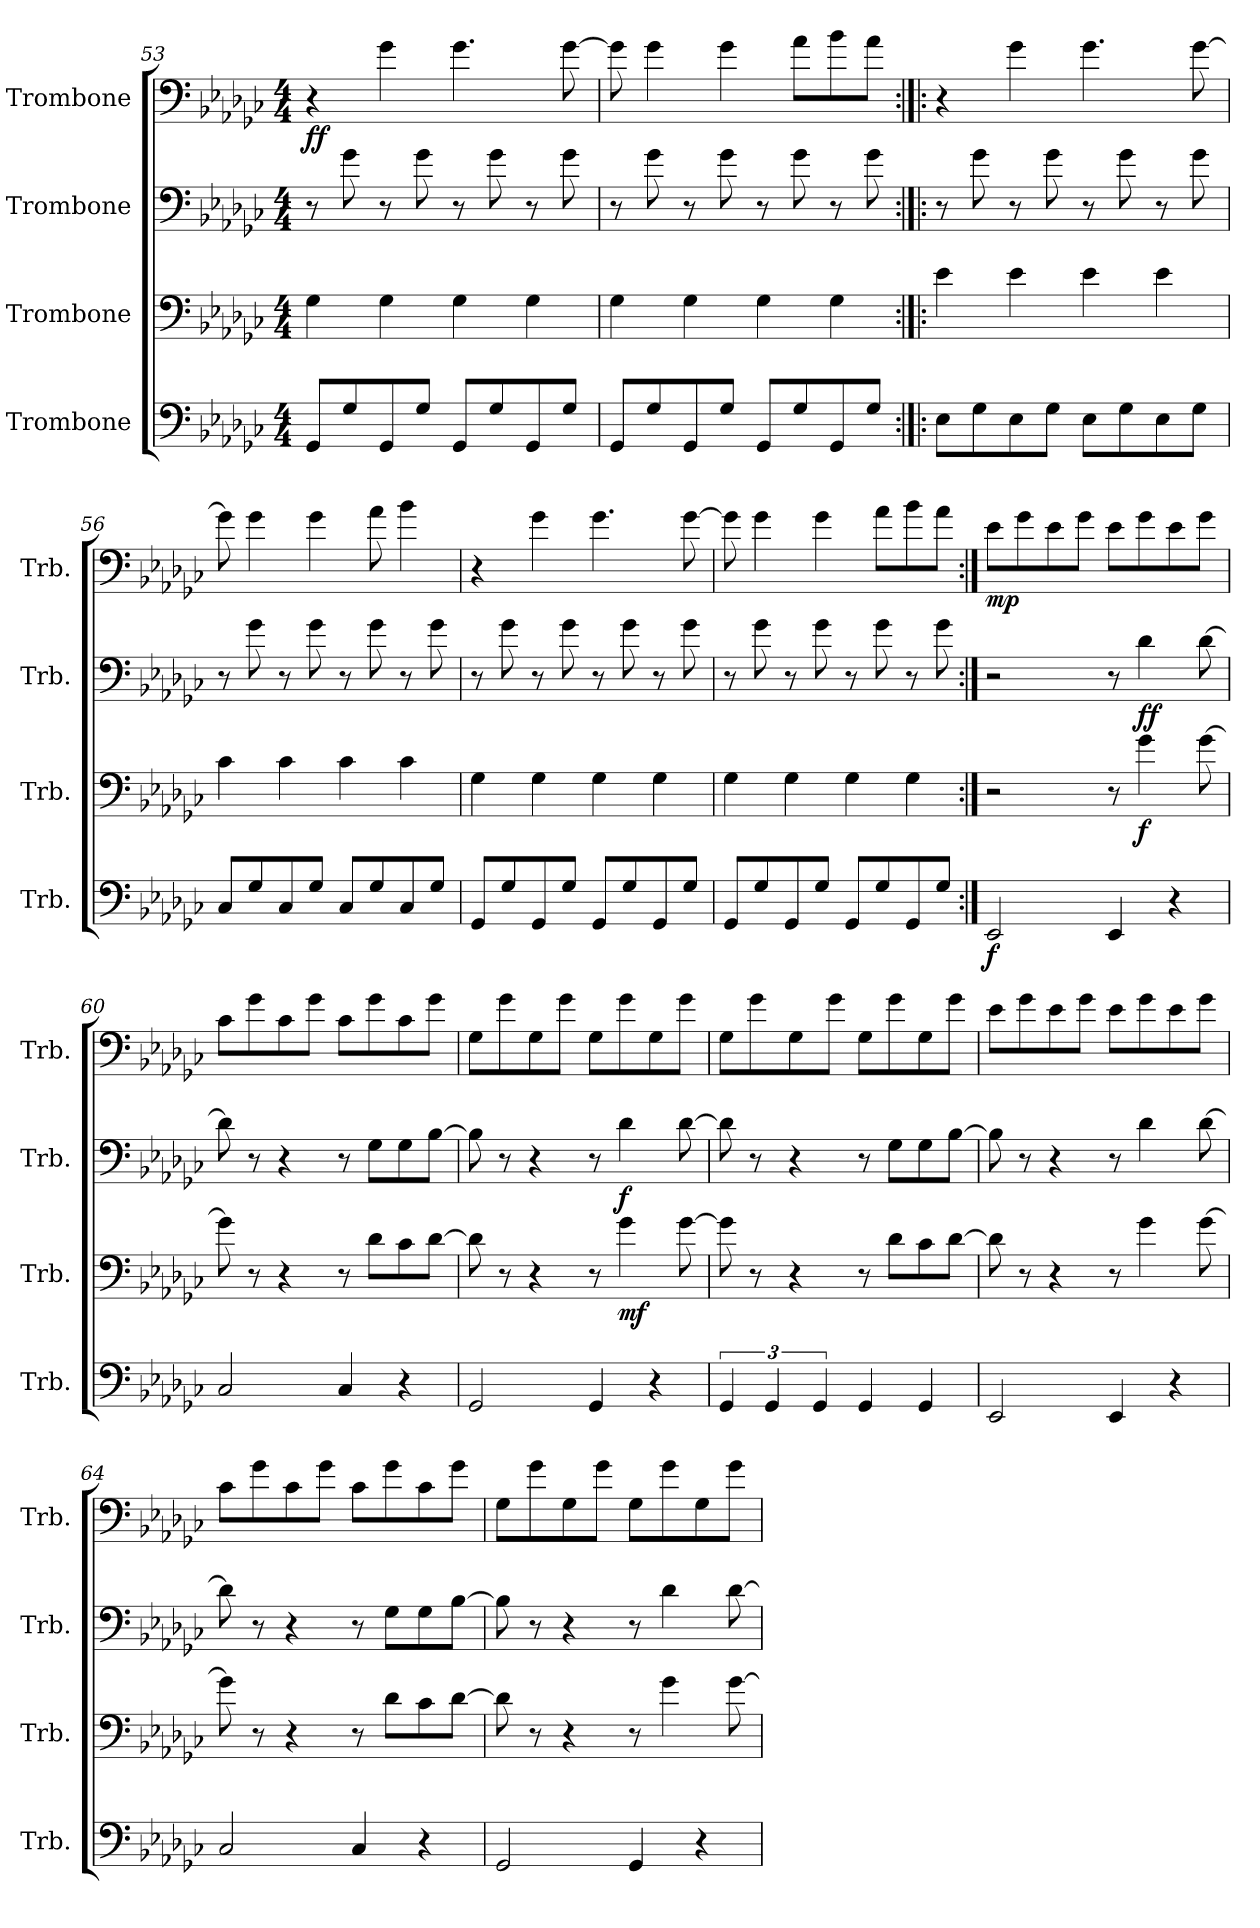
**kern	**dynam	**kern	**dynam	**kern	**dynam	**kern	**dynam
*part4	*part4	*part3	*part3	*part2	*part2	*part1	*part1
*staff4	*staff4	*staff3	*staff3	*staff2	*staff2	*staff1	*staff1
*I"Trombone	*	*I"Trombone	*	*I"Trombone	*	*I"Trombone	*
*I'Trb.	*	*I'Trb.	*	*I'Trb.	*	*I'Trb.	*
!!LO:PB:g=z
*clefF4	*	*clefF4	*	*clefF4	*	*clefF4	*
*k[b-e-a-d-g-c-]	*	*k[b-e-a-d-g-c-]	*	*k[b-e-a-d-g-c-]	*	*k[b-e-a-d-g-c-]	*
*G-:	*	*G-:	*	*G-:	*	*G-:	*
*M4/4	*	*M4/4	*	*M4/4	*	*M4/4	*
=53	=53	=53	=53	=53	=53	=53	=53
!	!	!	!	!	!	!	!LO:DY:b
8GG-/L	.	4G-\	.	8r	.	4r	ff
8G-/	.	.	.	8g-\	.	.	.
8GG-/	.	4G-\	.	8r	.	4g-\	.
8G-/J	.	.	.	8g-\	.	.	.
8GG-/L	.	4G-\	.	8r	.	4.g-\	.
8G-/	.	.	.	8g-\	.	.	.
8GG-/	.	4G-\	.	8r	.	.	.
8G-/J	.	.	.	8g-\	.	[8g-\	.
=54	=54	=54	=54	=54	=54	=54	=54
8GG-/L	.	4G-\	.	8r	.	8g-\]	.
8G-/	.	.	.	8g-\	.	4g-\	.
8GG-/	.	4G-\	.	8r	.	.	.
8G-/J	.	.	.	8g-\	.	4g-\	.
8GG-/L	.	4G-\	.	8r	.	.	.
8G-/	.	.	.	8g-\	.	8a-\L	.
8GG-/	.	4G-\	.	8r	.	8b-\	.
8G-/J	.	.	.	8g-\	.	8a-\J	.
=55:|!|:	=55:|!|:	=55:|!|:	=55:|!|:	=55:|!|:	=55:|!|:	=55:|!|:	=55:|!|:
8E-\L	.	4e-\	.	8r	.	4r	.
8G-\	.	.	.	8g-\	.	.	.
8E-\	.	4e-\	.	8r	.	4g-\	.
8G-\J	.	.	.	8g-\	.	.	.
8E-\L	.	4e-\	.	8r	.	4.g-\	.
8G-\	.	.	.	8g-\	.	.	.
8E-\	.	4e-\	.	8r	.	.	.
8G-\J	.	.	.	8g-\	.	[8g-\	.
=56	=56	=56	=56	=56	=56	=56	=56
8C-/L	.	4c-\	.	8r	.	8g-\]	.
8G-/	.	.	.	8g-\	.	4g-\	.
8C-/	.	4c-\	.	8r	.	.	.
8G-/J	.	.	.	8g-\	.	4g-\	.
8C-/L	.	4c-\	.	8r	.	.	.
8G-/	.	.	.	8g-\	.	8a-\	.
8C-/	.	4c-\	.	8r	.	4b-\	.
8G-/J	.	.	.	8g-\	.	.	.
!!LO:LB:g=z
=57	=57	=57	=57	=57	=57	=57	=57
8GG-/L	.	4G-\	.	8r	.	4r	.
8G-/	.	.	.	8g-\	.	.	.
8GG-/	.	4G-\	.	8r	.	4g-\	.
8G-/J	.	.	.	8g-\	.	.	.
8GG-/L	.	4G-\	.	8r	.	4.g-\	.
8G-/	.	.	.	8g-\	.	.	.
8GG-/	.	4G-\	.	8r	.	.	.
8G-/J	.	.	.	8g-\	.	[8g-\	.
=58	=58	=58	=58	=58	=58	=58	=58
8GG-/L	.	4G-\	.	8r	.	8g-\]	.
8G-/	.	.	.	8g-\	.	4g-\	.
8GG-/	.	4G-\	.	8r	.	.	.
8G-/J	.	.	.	8g-\	.	4g-\	.
8GG-/L	.	4G-\	.	8r	.	.	.
8G-/	.	.	.	8g-\	.	8a-\L	.
8GG-/	.	4G-\	.	8r	.	8b-\	.
8G-/J	.	.	.	8g-\	.	8a-\J	.
=59:|!	=59:|!	=59:|!	=59:|!	=59:|!	=59:|!	=59:|!	=59:|!
!	!LO:DY:b	!	!	!	!	!	!LO:DY:b
2EE-/	f	2r	.	2r	.	8e-\L	mp
.	.	.	.	.	.	8g-\	.
.	.	.	.	.	.	8e-\	.
.	.	.	.	.	.	8g-\J	.
4EE-/	.	8r	.	8r	.	8e-\L	.
!	!	!	!LO:DY:b	!	!LO:DY:b	!	!
.	.	4g-\	f	4d-\	ff	8g-\	.
4r	.	.	.	.	.	8e-\	.
.	.	[8g-\	.	[8d-\	.	8g-\J	.
=60	=60	=60	=60	=60	=60	=60	=60
2C-/	.	8g-\]	.	8d-\]	.	8c-\L	.
.	.	8r	.	8r	.	8g-\	.
.	.	4r	.	4r	.	8c-\	.
.	.	.	.	.	.	8g-\J	.
4C-/	.	8r	.	8r	.	8c-\L	.
.	.	8d-\L	.	8G-\L	.	8g-\	.
4r	.	8c-\	.	8G-\	.	8c-\	.
.	.	[8d-\J	.	[8B-\J	.	8g-\J	.
!!LO:LB:g=z
=61	=61	=61	=61	=61	=61	=61	=61
2GG-/	.	8d-\]	.	8B-\]	.	8G-\L	.
.	.	8r	.	8r	.	8g-\	.
.	.	4r	.	4r	.	8G-\	.
.	.	.	.	.	.	8g-\J	.
4GG-/	.	8r	.	8r	.	8G-\L	.
!	!	!	!LO:DY:b	!	!LO:DY:b	!	!
.	.	4g-\	mf	4d-\	f	8g-\	.
4r	.	.	.	.	.	8G-\	.
.	.	[8g-\	.	[8d-\	.	8g-\J	.
=62	=62	=62	=62	=62	=62	=62	=62
6GG-/	.	8g-\]	.	8d-\]	.	8G-\L	.
.	.	8r	.	8r	.	8g-\	.
6GG-/	.	.	.	.	.	.	.
.	.	4r	.	4r	.	8G-\	.
6GG-/	.	.	.	.	.	.	.
.	.	.	.	.	.	8g-\J	.
4GG-/	.	8r	.	8r	.	8G-\L	.
.	.	8d-\L	.	8G-\L	.	8g-\	.
4GG-/	.	8c-\	.	8G-\	.	8G-\	.
.	.	[8d-\J	.	[8B-\J	.	8g-\J	.
=63	=63	=63	=63	=63	=63	=63	=63
2EE-/	.	8d-\]	.	8B-\]	.	8e-\L	.
.	.	8r	.	8r	.	8g-\	.
.	.	4r	.	4r	.	8e-\	.
.	.	.	.	.	.	8g-\J	.
4EE-/	.	8r	.	8r	.	8e-\L	.
.	.	4g-\	.	4d-\	.	8g-\	.
4r	.	.	.	.	.	8e-\	.
.	.	[8g-\	.	[8d-\	.	8g-\J	.
=64	=64	=64	=64	=64	=64	=64	=64
2C-/	.	8g-\]	.	8d-\]	.	8c-\L	.
.	.	8r	.	8r	.	8g-\	.
.	.	4r	.	4r	.	8c-\	.
.	.	.	.	.	.	8g-\J	.
4C-/	.	8r	.	8r	.	8c-\L	.
.	.	8d-\L	.	8G-\L	.	8g-\	.
4r	.	8c-\	.	8G-\	.	8c-\	.
.	.	[8d-\J	.	[8B-\J	.	8g-\J	.
!!LO:PB:g=z
=65	=65	=65	=65	=65	=65	=65	=65
2GG-/	.	8d-\]	.	8B-\]	.	8G-\L	.
.	.	8r	.	8r	.	8g-\	.
.	.	4r	.	4r	.	8G-\	.
.	.	.	.	.	.	8g-\J	.
4GG-/	.	8r	.	8r	.	8G-\L	.
.	.	4g-\	.	4d-\	.	8g-\	.
4r	.	.	.	.	.	8G-\	.
.	.	[8g-\	.	[8d-\	.	8g-\J	.
=	=	=	=	=	=	=	=
*-	*-	*-	*-	*-	*-	*-	*-
